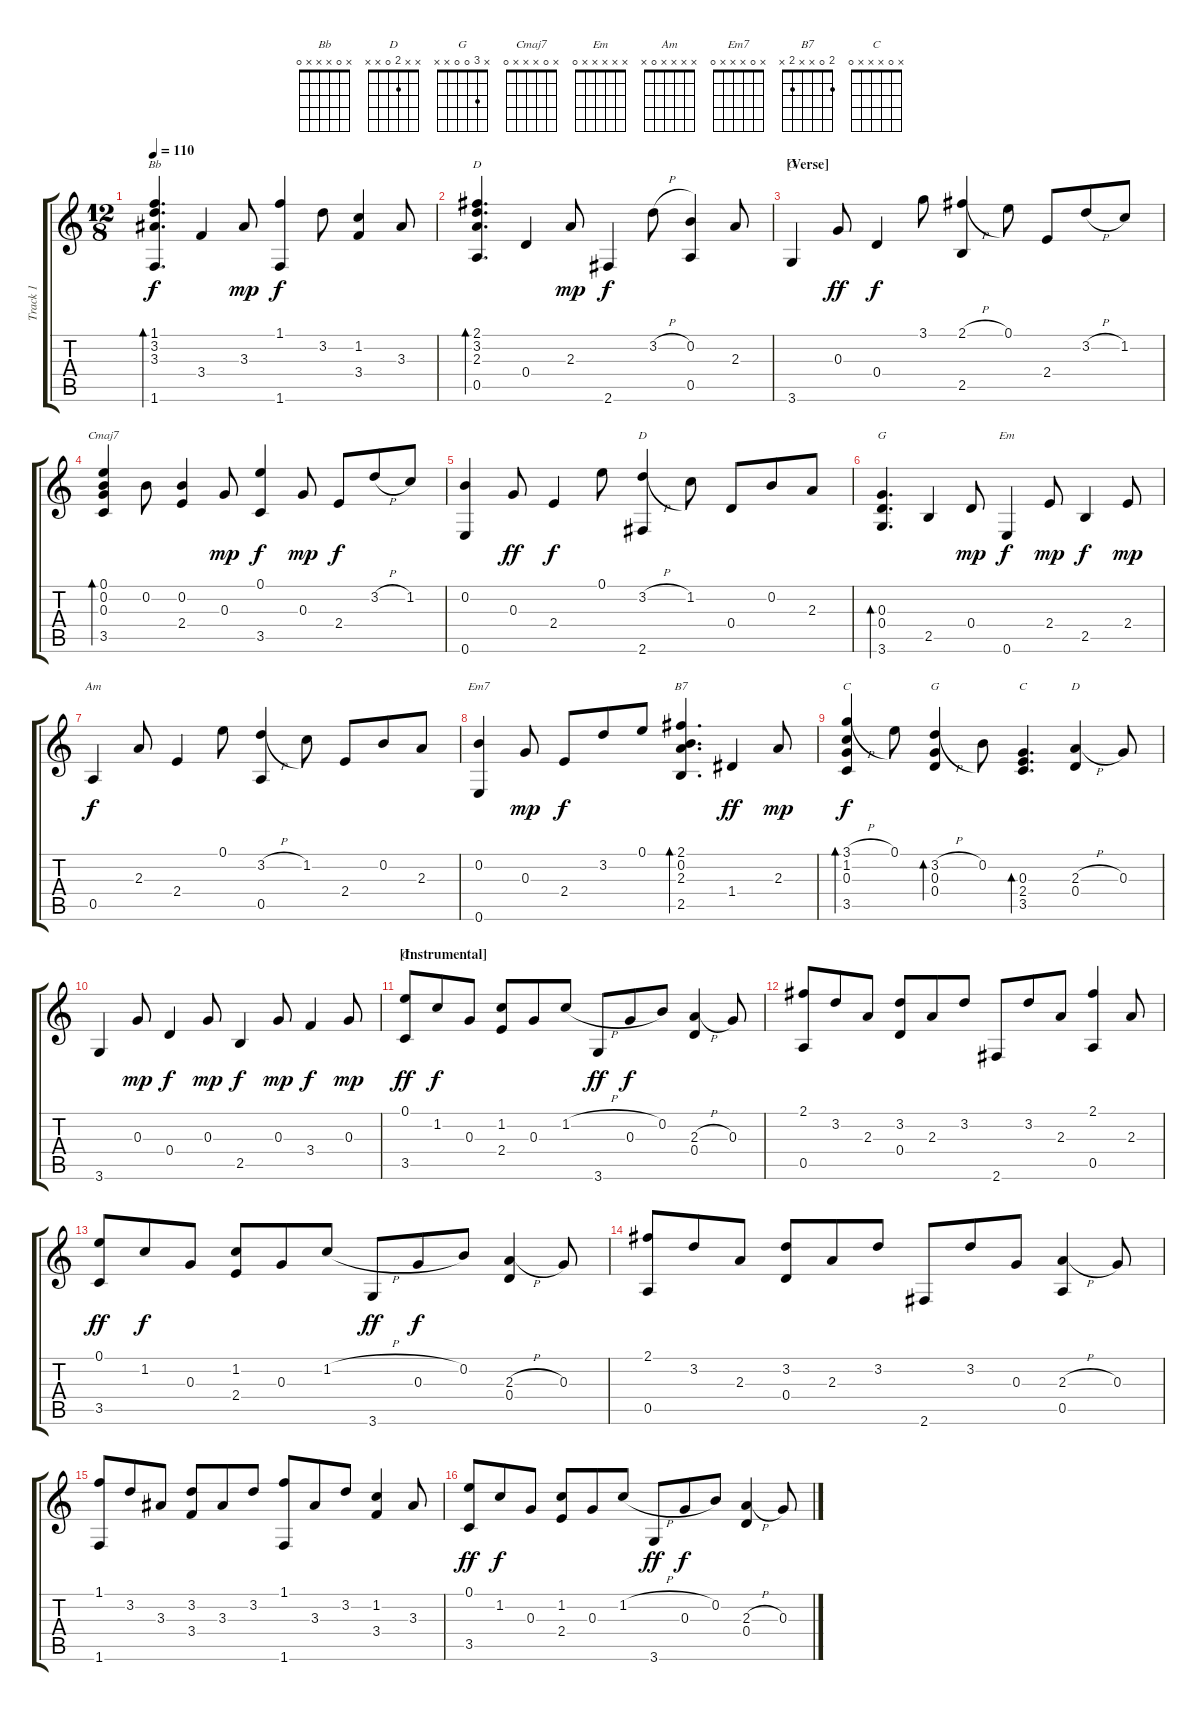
\track ("Track 1" "Track 1") {instrument acousticguitarsteel}
\staff {score tabs}
\tuning (E4 B3 G3 D3 A2 E2) {hide}
\chord ("Bb" x 0 x x x 0)
\chord ("D" x 0 x x x 0)
\chord ("G" x x x x x 3)
\chord ("Cmaj7" x 0 x x x 0)
\chord ("D" x 3 x x x 2)
\chord ("G" x 0 x x x 0)
\chord ("Em" x x x x x 0)
\chord ("Am" x x x x 0 x)
\chord ("Em7" x 0 x x x 0)
\chord ("B7" 2 0 x x 2 x)
\chord ("C" 3 0 x x x 0)
\chord ("G" x 3 0 0 x x)
\chord ("C" x 1 0 x 3 x)
\chord ("D" x x 2 0 x x)
\chord ("C" x 0 x x x 0)
\ts (12 8)
\tempo 110
\clef g2
\ks c
(1.1 3.2 3.3 1.6).4{d bd 240 ch "Bb" dy f} 3.4.4 3.3.8{dy mp} (1.1 1.6).4{dy f} 3.2.8 (1.2 3.4).4 3.3.8 |
(2.1 3.2 2.3 0.5).4{d bd 240 ch "D"} 0.4.4 2.3.8{dy mp} 2.6.4{dy f} 3.2{h}.8 (0.2 0.5).4 2.3.8 |
\section ("" "[Verse]")
3.6.4{ch "G"} 0.3.8{dy ff} 0.4.4{dy f} 3.1.8 (2.1{h} 2.5).4 0.1.8 2.4.8 3.2{h}.8 1.2.8 |
(0.1 0.2 0.3 3.5).4{bd 240 ch "Cmaj7"} 0.2.8 (0.2 2.4).4 0.3.8{dy mp} (0.1 3.5).4{dy f} 0.3.8{dy mp} 2.4.8{dy f} 3.2{h}.8 1.2.8 |
(0.2 0.6).4 0.3.8{dy ff} 2.4.4{dy f} 0.1.8 (3.2{h} 2.6).4{ch "D"} 1.2.8 0.4.8 0.2.8 2.3.8 |
(0.3 0.4 3.6).4{d bd 240 ch "G"} 2.5.4 0.4.8{dy mp} 0.6.4{ch "Em" dy f} 2.4.8{dy mp} 2.5.4{dy f} 2.4.8{dy mp} |
0.5.4{ch "Am" dy f} 2.3.8 2.4.4 0.1.8 (3.2{h} 0.5).4 1.2.8 2.4.8 0.2.8 2.3.8 |
(0.2 0.6).4{ch "Em7"} 0.3.8{dy mp} 2.4.8{dy f} 3.2.8 0.1.8 (2.1 0.2 2.3 2.5).4{d bd 120 ch "B7"} 1.4.4{dy ff} 2.3.8{dy mp} |
(3.1{h} 1.2 0.3 3.5).4{bd 120 ch "C" dy f} 0.1.8 (3.2{h} 0.3 0.4).4{bd 120 ch "G"} 0.2.8 (0.3 2.4 3.5).4{d bd 240 ch "C"} (2.3{h} 0.4).4{ch "D"} 0.3.8 |
3.6.4 0.3.8{dy mp} 0.4.4{dy f} 0.3.8{dy mp} 2.5.4{dy f} 0.3.8{dy mp} 3.4.4{dy f} 0.3.8{dy mp} |
\section ("" "[Instrumental]")
(0.1 3.5).8{ch "C" dy ff} 1.2.8{dy f} 0.3.8 (1.2 2.4).8 0.3.8 1.2{h}.8 3.6.8{dy ff} 0.3.8{dy f} 0.2.8 (2.3{h} 0.4).4 0.3.8 |
(2.1 0.5).8 3.2.8 2.3.8 (3.2 0.4).8 2.3.8 3.2.8 2.6.8 3.2.8 2.3.8 (2.1 0.5).4 2.3.8 |
(0.1 3.5).8{dy ff} 1.2.8{dy f} 0.3.8 (1.2 2.4).8 0.3.8 1.2{h}.8 3.6.8{dy ff} 0.3.8{dy f} 0.2.8 (2.3{h} 0.4).4 0.3.8 |
(2.1 0.5).8 3.2.8 2.3.8 (3.2 0.4).8 2.3.8 3.2.8 2.6.8 3.2.8 0.3.8 (2.3{h} 0.5).4 0.3.8 |
(1.1 1.6).8 3.2.8 3.3.8 (3.2 3.4).8 3.3.8 3.2.8 (1.1 1.6).8 3.3.8 3.2.8 (1.2 3.4).4 3.3.8 |
(0.1 3.5).8{dy ff} 1.2.8{dy f} 0.3.8 (1.2 2.4).8 0.3.8 1.2{h}.8 3.6.8{dy ff} 0.3.8{dy f} 0.2.8 (2.3{h} 0.4).4 0.3.8
